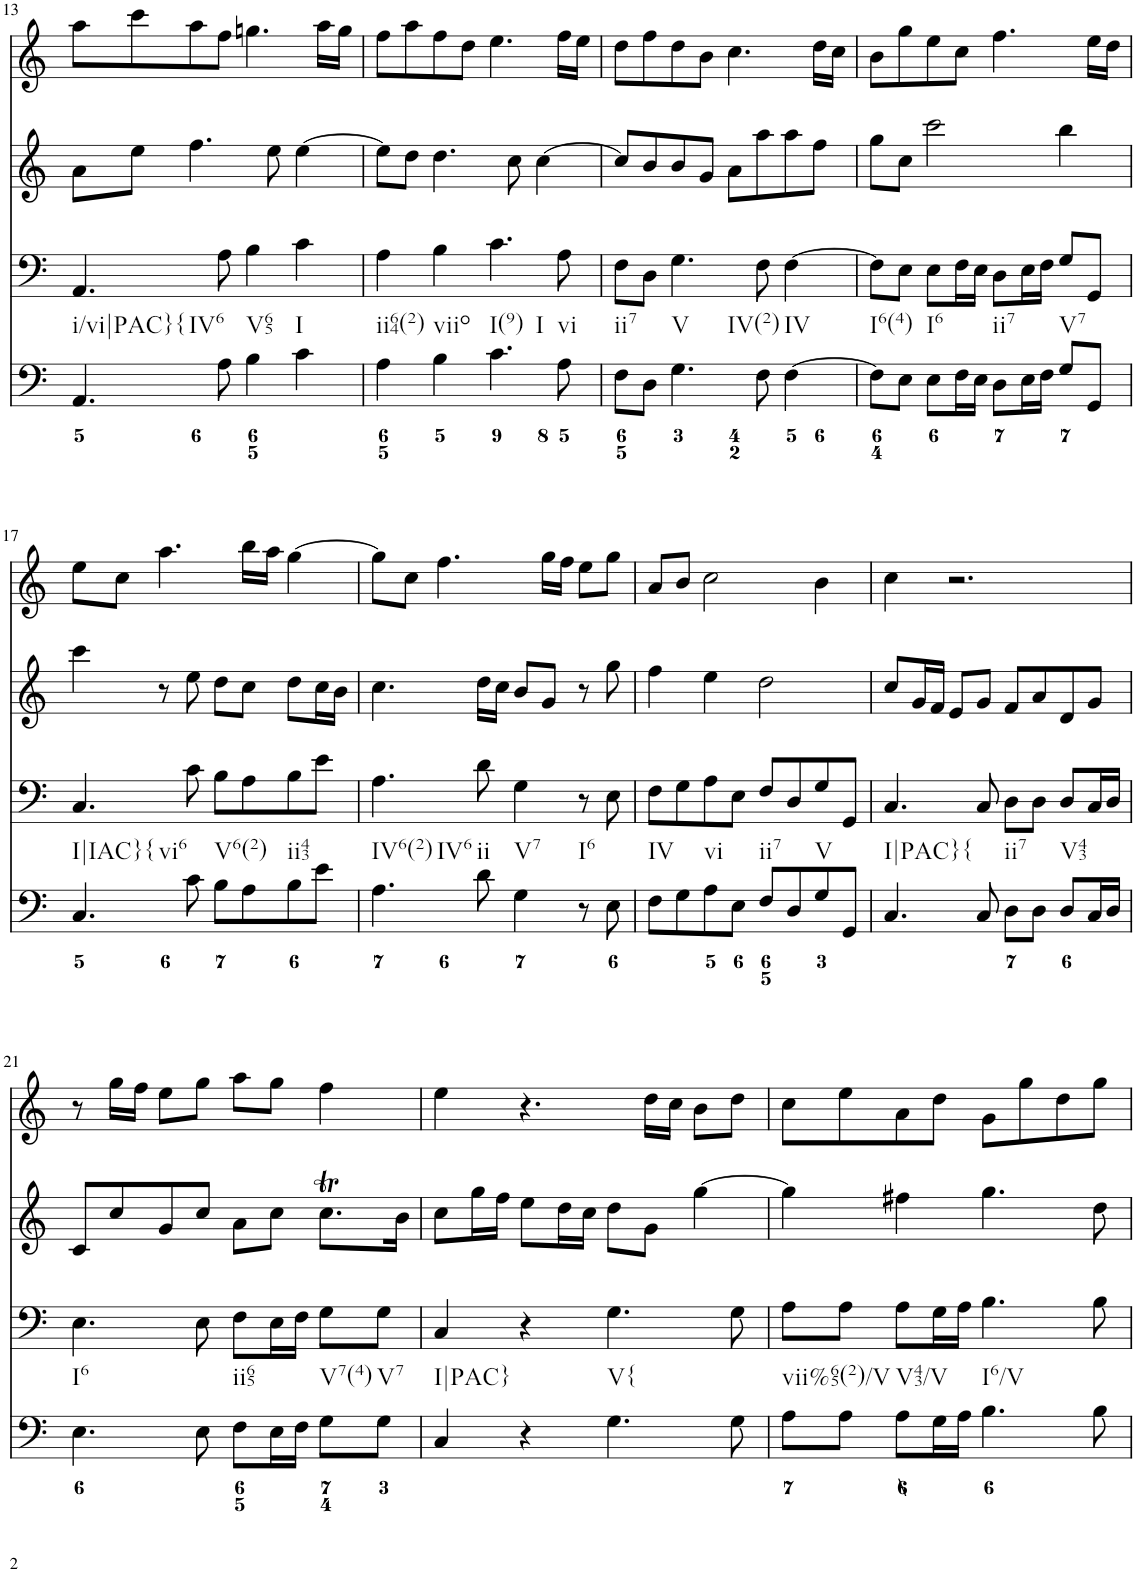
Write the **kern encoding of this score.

**kern	**kern	**kern	**kern
*part4	*part3	*part2	*part1
*staff4	*staff3	*staff2	*staff1
*I"Piano	*I"Piano	*I"Piano	*I"Piano
*I'Pno	*I'Pno	*I'Pno	*I'Pno
!!LO:PB:g=z
*clefF4	*clefF4	*clefG2	*clefG2
*k[]	*k[]	*k[]	*k[]
*M4/4	*M4/4	*M4/4	*M4/4
*met(c)	*met(c)	*met(c)	*met(c)
=13	=13	=13	=13
!	!LO:TX:b:t=i/vi|PAC}{	!	!
!	!LO:TX:b:t=IV6	!	!
4.AA/	4.AA/	8a\L	8aa\L
.	.	8ee\J	8ccc\
.	.	4.ff\	8aa\
8A\	8A\	.	8ff\J
!	!LO:TX:b:t=V65	!	!
4B\	4B\	.	4.ggn\
.	.	8ee\	.
!	!LO:TX:b:t=I	!	!
4c\	4c\	[4ee\	.
.	.	.	16aa\LL
.	.	.	16gg\JJ
=14	=14	=14	=14
!	!LO:TX:b:t=ii64(2)	!	!
4A\	4A\	8ee\L]	8ff\L
.	.	8dd\J	8aa\
!	!LO:TX:b:t=viio	!	!
4B\	4B\	4.dd\	8ff\
.	.	.	8dd\J
!	!LO:TX:b:t=I(9)	!	!
!	!LO:TX:b:t=I	!	!
4.c\	4.c\	.	4.ee\
.	.	8cc\	.
.	.	[4cc\	.
!	!LO:TX:b:t=vi	!	!
8A\	8A\	.	16ff\LL
.	.	.	16ee\JJ
=15	=15	=15	=15
!	!LO:TX:b:t=ii7	!	!
8F\L	8F\L	8cc/L]	8dd\L
8D\J	8D\J	8b/	8ff\
!	!LO:TX:b:t=V	!	!
!	!LO:TX:b:t=IV(2)	!	!
4.G\	4.G\	8b/	8dd\
.	.	8g/J	8b\J
.	.	8a\L	4.cc\
8F\	8F\	8aa\	.
!	!LO:TX:b:t=IV	!	!
[4F\	[4F\	8aa\	.
.	.	8ff\J	16dd\LL
.	.	.	16cc\JJ
=16	=16	=16	=16
!	!LO:TX:b:t=I6(4)	!	!
8F\L]	8F\L]	8gg\L	8b\L
8E\J	8E\J	8cc\J	8gg\
!	!LO:TX:b:t=I6	!	!
8E\L	8E\L	2ccc\	8ee\
16F\L	16F\L	.	8cc\J
16E\JJ	16E\JJ	.	.
!	!LO:TX:b:t=ii7	!	!
8D\L	8D\L	.	4.ff\
16E\L	16E\L	.	.
16F\JJ	16F\JJ	.	.
!	!LO:TX:b:t=V7	!	!
8G/L	8G/L	4bb\	.
8GG/J	8GG/J	.	16ee\LL
.	.	.	16dd\JJ
!!LO:LB:g=z
=17	=17	=17	=17
!	!LO:TX:b:t=I|IAC}{	!	!
!	!LO:TX:b:t=vi6	!	!
4.C/	4.C/	4ccc\	8ee\L
.	.	.	8cc\J
.	.	8r	4.aa\
8c\	8c\	8ee\	.
!	!LO:TX:b:t=V6(2)	!	!
8B\L	8B\L	8dd\L	.
8A\	8A\	8cc\J	16bb\LL
.	.	.	16aa\JJ
!	!LO:TX:b:t=ii43	!	!
8B\	8B\	8dd\L	[4gg\
8e\J	8e\J	16cc\L	.
.	.	16b\JJ	.
=18	=18	=18	=18
!	!LO:TX:b:t=IV6(2)	!	!
!	!LO:TX:b:t=IV6	!	!
4.A\	4.A\	4.cc\	8gg\L]
.	.	.	8cc\J
.	.	.	4.ff\
!	!LO:TX:b:t=ii	!	!
8d\	8d\	16dd\LL	.
.	.	16cc\JJ	.
!	!LO:TX:b:t=V7	!	!
4G\	4G\	8b/L	.
.	.	8g/J	16gg\LL
.	.	.	16ff\JJ
!	!LO:TX:b:t=I6	!	!
8r	8r	8r	8ee\L
8E\	8E\	8gg\	8gg\J
=19	=19	=19	=19
!	!LO:TX:b:t=IV	!	!
8F\L	8F\L	4ff\	8a/L
8G\	8G\	.	8b/J
!	!LO:TX:b:t=vi	!	!
8A\	8A\	4ee\	2cc\
8E\J	8E\J	.	.
!	!LO:TX:b:t=ii7	!	!
8F/L	8F/L	2dd\	.
8D/	8D/	.	.
!	!LO:TX:b:t=V	!	!
8G/	8G/	.	4b\
8GG/J	8GG/J	.	.
=20	=20	=20	=20
!	!LO:TX:b:t=I|PAC}{	!	!
4.C/	4.C/	8cc/L	4cc\
.	.	16g/L	.
.	.	16f/JJ	.
.	.	8e/L	2.r
8C/	8C/	8g/J	.
!	!LO:TX:b:t=ii7	!	!
8D\L	8D\L	8f/L	.
8D\J	8D\J	8a/	.
!	!LO:TX:b:t=V43	!	!
8D/L	8D/L	8d/	.
16C/L	16C/L	8g/J	.
16D/JJ	16D/JJ	.	.
!!LO:LB:g=z
=21	=21	=21	=21
!	!LO:TX:b:t=I6	!	!
4.E\	4.E\	8c/L	8r
.	.	8cc/	16gg\LL
.	.	.	16ff\JJ
.	.	8g/	8ee\L
8E\	8E\	8cc/J	8gg\J
!	!LO:TX:b:t=ii65	!	!
8F\L	8F\L	8a\L	8aa\L
16E\L	16E\L	8cc\J	8gg\J
16F\JJ	16F\JJ	.	.
!	!LO:TX:b:t=V7(4)	!	!
8G\L	8G\L	8.ccT\L	4ff\
!	!LO:TX:b:t=V7	!	!
8G\J	8G\J	.	.
.	.	16b\Jk	.
=22	=22	=22	=22
!	!LO:TX:b:t=I|PAC}	!	!
4C/	4C/	8cc\L	4ee\
.	.	16gg\L	.
.	.	16ff\JJ	.
4r	4r	8ee\L	4.r
.	.	16dd\L	.
.	.	16cc\JJ	.
!	!LO:TX:b:t=V{	!	!
4.G\	4.G\	8dd\L	.
.	.	8g\J	16dd\LL
.	.	.	16cc\JJ
.	.	[4gg\	8b\L
8G\	8G\	.	8dd\J
=23	=23	=23	=23
!	!LO:TX:b:t=vii%65(2)/V	!	!
8A\L	8A\L	4gg\]	8cc\L
8A\J	8A\J	.	8ee\
!	!LO:TX:b:t=V43/V	!	!
8A\L	8A\L	4ff#X\	8a\
16G\L	16G\L	.	8dd\J
16A\JJ	16A\JJ	.	.
!	!LO:TX:b:t=I6/V	!	!
4.B\	4.B\	4.gg\	8g\L
.	.	.	8gg\
.	.	.	8dd\
8B\	8B\	8dd\	8gg\J
=	=	=	=
*-	*-	*-	*-
